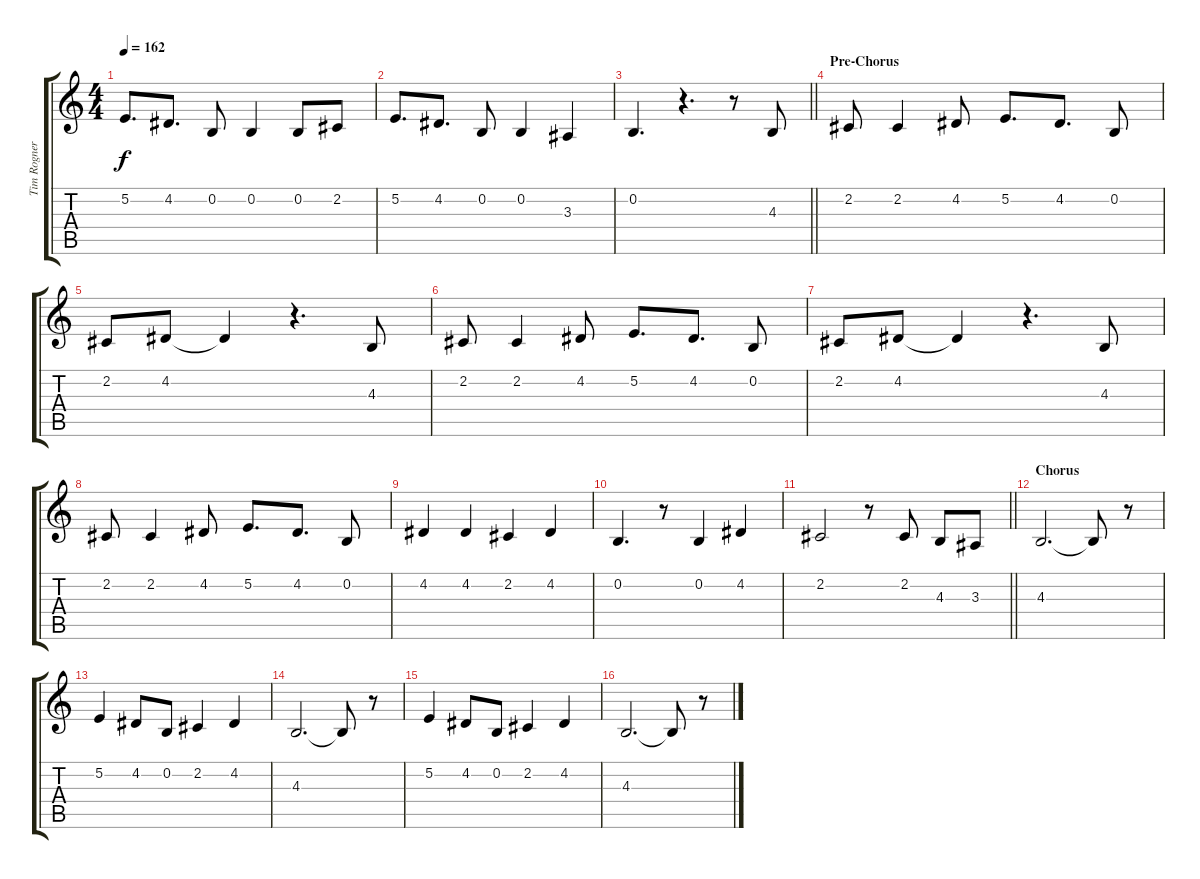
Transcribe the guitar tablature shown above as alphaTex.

\track ("Tim Rogner - Vocals" "Tim Rogner") {instrument altosax}
\staff {score tabs}
\tuning (E4 B3 G3 D3 A2 E2) {hide}
\ts (4 4)
\tempo 162
\clef g2
\ks c
5.2.8{d dy f} 4.2.8{d} 0.2.8 0.2.4 0.2.8 2.2.8 |
5.2.8{d} 4.2.8{d} 0.2.8 0.2.4 3.3.4 |
\barLineRight lightlight
0.2.4{d} r.4{d} r.8 4.3.8 |
\section ("" "Pre-Chorus")
2.2.8 2.2.4 4.2.8 5.2.8{d} 4.2.8{d} 0.2.8 |
2.2.8 4.2.8 4.2{t}.4 r.4{d} 4.3.8 |
2.2.8 2.2.4 4.2.8 5.2.8{d} 4.2.8{d} 0.2.8 |
2.2.8 4.2.8 4.2{t}.4 r.4{d} 4.3.8 |
2.2.8 2.2.4 4.2.8 5.2.8{d} 4.2.8{d} 0.2.8 |
4.2.4 4.2.4 2.2.4 4.2.4 |
0.2.4{d} r.8 0.2.4 4.2.4 |
\barLineRight lightlight
2.2.2 r.8 2.2.8 4.3.8 3.3.8 |
\section ("" "Chorus")
4.3.2{d} 4.3{t}.8 r.8 |
5.2.4 4.2.8 0.2.8 2.2.4 4.2.4 |
4.3.2{d} 4.3{t}.8 r.8 |
5.2.4 4.2.8 0.2.8 2.2.4 4.2.4 |
4.3.2{d} 4.3{t}.8 r.8
